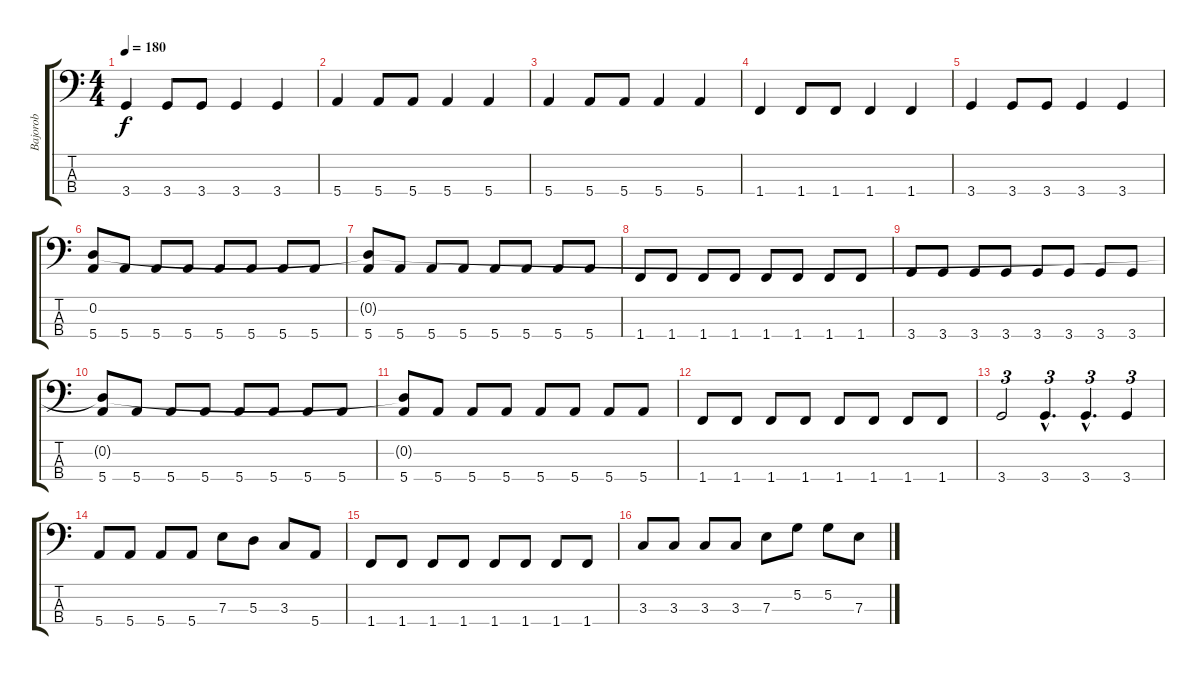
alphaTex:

\track ("Bajorob" "Bajorob") {instrument electricbasspick}
\staff {score tabs}
\tuning (G2 D2 A1 E1) {hide}
\ts (4 4)
\tempo 180
\clef f4
\ks c
3.4.4{dy f} 3.4.8 3.4.8 3.4.4 3.4.4 |
5.4.4 5.4.8 5.4.8 5.4.4 5.4.4 |
5.4.4 5.4.8 5.4.8 5.4.4 5.4.4 |
1.4.4 1.4.8 1.4.8 1.4.4 1.4.4 |
3.4.4 3.4.8 3.4.8 3.4.4 3.4.4 |
(0.2 5.4).8 5.4.8 5.4.8 5.4.8 5.4.8 5.4.8 5.4.8 5.4.8 |
(0.2{t} 5.4).8 5.4.8 5.4.8 5.4.8 5.4.8 5.4.8 5.4.8 5.4.8 |
1.4.8 1.4.8 1.4.8 1.4.8 1.4.8 1.4.8 1.4.8 1.4.8 |
3.4.8 3.4.8 3.4.8 3.4.8 3.4.8 3.4.8 3.4.8 3.4.8 |
(0.2{t} 5.4).8 5.4.8 5.4.8 5.4.8 5.4.8 5.4.8 5.4.8 5.4.8 |
(0.2{t} 5.4).8 5.4.8 5.4.8 5.4.8 5.4.8 5.4.8 5.4.8 5.4.8 |
1.4.8 1.4.8 1.4.8 1.4.8 1.4.8 1.4.8 1.4.8 1.4.8 |
3.4.2{tu (3 2)} 3.4{hac}.4{d tu (3 2)} 3.4{hac}.4{d tu (3 2)} 3.4.4{tu (3 2)} |
5.4.8 5.4.8 5.4.8 5.4.8 7.3.8 5.3.8 3.3.8 5.4.8 |
1.4.8 1.4.8 1.4.8 1.4.8 1.4.8 1.4.8 1.4.8 1.4.8 |
3.3.8 3.3.8 3.3.8 3.3.8 7.3.8 5.2.8 5.2.8 7.3.8
